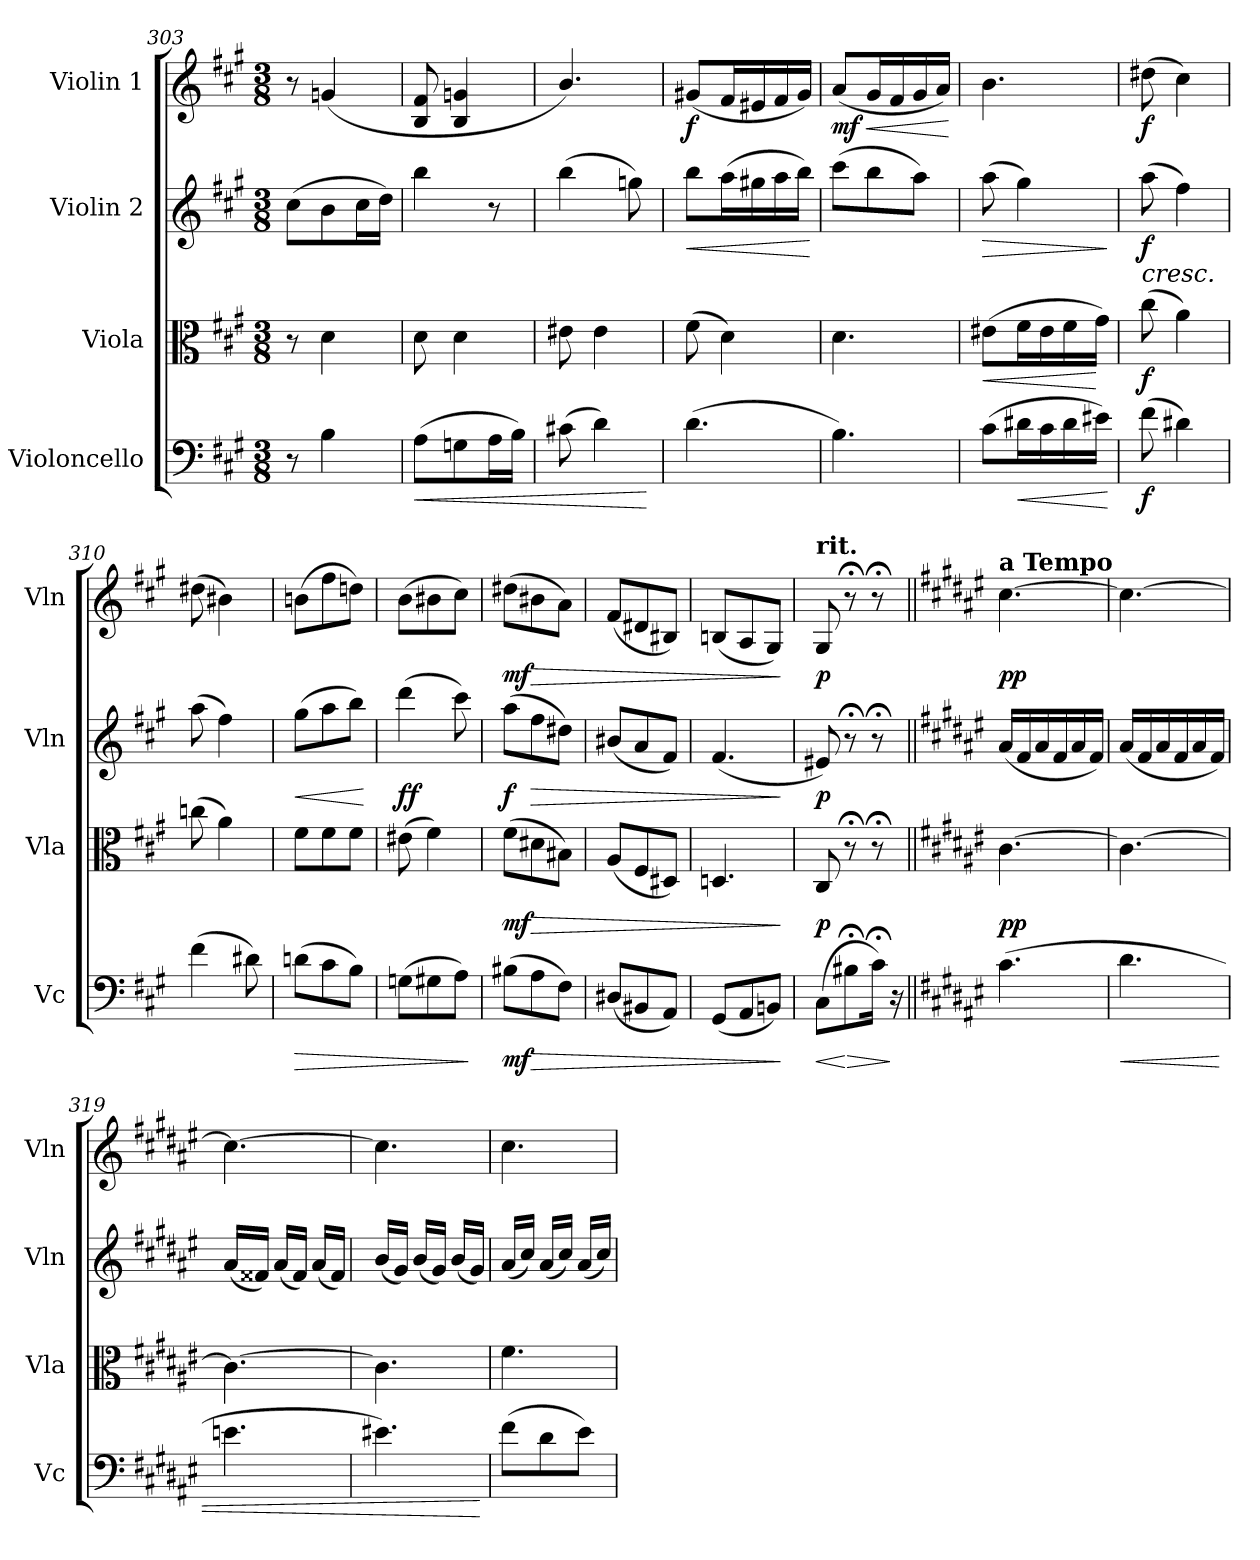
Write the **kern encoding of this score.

**kern	**dynam	**kern	**dynam	**kern	**dynam	**kern	**dynam
*part4	*part4	*part3	*part3	*part2	*part2	*part1	*part1
*staff4	*staff4	*staff3	*staff3	*staff2	*staff2	*staff1	*staff1
*I"Violoncello	*	*I"Viola	*	*I"Violin 2	*	*I"Violin 1	*
*I'Vc	*	*I'Vla	*	*I'Vln	*	*I'Vln	*
!!LO:LB:g=z
*clefF4	*	*clefC3	*	*clefG2	*	*clefG2	*
*k[f#c#g#]	*	*k[f#c#g#]	*	*k[f#c#g#]	*	*k[f#c#g#]	*
*M3/8	*	*M3/8	*	*M3/8	*	*M3/8	*
=303	=303	=303	=303	=303	=303	=303	=303
8r	.	8r	.	(>8cc#\L	.	8r	.
4B\	.	4d\	.	8b\	.	(>4gn/	.
.	.	.	.	16cc#\L	.	.	.
.	.	.	.	16dd\JJ)	.	.	.
=304	=304	=304	=304	=304	=304	=304	=304
!	!LO:HP:b	!	!	!	!	!	!
(>8A\L	<	8d\	.	4bb\	.	8B/ 8f#/	.
8Gn\	.	4d\	.	.	.	4B/ 4gn/	.
16A\L	.	.	.	8r	.	.	.
16B\JJ)	.	.	.	.	.	.	.
=305	=305	=305	=305	=305	=305	=305	=305
!	!	!	!	!	!LO:DY:b	!	!
(>8c#X\	.	8e#X\	.	(>4bb\	other-dynamics	4.b/)	.
4d\)	.	4e#\	.	.	.	.	.
.	.	.	.	8ggn\)	.	.	.
.	[	.	.	.	.	.	.
=306	=306	=306	=306	=306	=306	=306	=306
!	!	!	!	!	!LO:HP:b	!	!LO:DY:b
(>4.d\	.	(>8f#\	.	8bb\L	<	(<8g#X/L	f
.	.	4d\)	.	(>16aa\L	.	16f#/L	.
.	.	.	.	16gg#X\	.	16e#X/	.
.	.	.	.	16aa\	.	16f#/	.
.	.	.	.	16bb\JJ)	.	16g#/JJ)	.
.	.	.	.	.	[	.	.
=307	=307	=307	=307	=307	=307	=307	=307
!	!	!	!	!	!	!	!LO:HP:b
!	!	!	!	!	!	!	!LO:DY:n=1:b
4.B\)	.	4.d\	.	(>8ccc#\L	.	(<8a/L	< mf
.	.	.	.	8bb\	.	16g#/L	.
.	.	.	.	.	.	16f#/	.
.	.	.	.	8aa\J)	.	16g#/	.
.	.	.	.	.	.	16a/JJ)	.
.	.	.	.	.	.	.	[
=308	=308	=308	=308	=308	=308	=308	=308
!	!	!	!LO:HP:b	!	!LO:HP:b	!	!
(>8c#\L	.	(>8e#X\L	<	(>8aa\	>	4.b\	.
!	!LO:HP:b	!	!	!	!	!	!
16d#X\L	<	16f#\L	.	4gg#\)	.	.	.
16c#\	.	16e#\	.	.	.	.	.
16d#\	.	16f#\	.	.	.	.	.
16e#X\JJ)	.	16g#\JJ)	[	.	.	.	.
.	[	.	.	.	]	.	.
=309	=309	=309	=309	=309	=309	=309	=309
!	!	!	!	!LO:TX:b:i:t=cresc.	!	!	!
!	!LO:DY:b	!	!LO:DY:b	!	!LO:DY:b	!	!LO:DY:b
(>8f#\	f	(>8cc#\	f	(>8aa\	f	(>8dd#X\	f
4d#X\)	.	4a\)	.	4ff#\)	.	4cc#\)	.
=310	=310	=310	=310	=310	=310	=310	=310
(>4f#\	.	(>8ccn\	.	(>8aa\	.	(>8dd#X\	.
.	.	4a\)	.	4ff#\)	.	4b#X\)	.
8d#X\)	.	.	.	.	.	.	.
=311	=311	=311	=311	=311	=311	=311	=311
!	!LO:HP:b	!	!	!	!LO:HP:b	!	!
(>8dn\L	>	8f#\L	.	(>8gg#\L	<	(>8bn\L	.
8c#\	.	8f#\	.	8aa\	.	8ff#\	.
8B\J)	.	8f#\J	.	8bb\J)	.	8ddn\J)	.
.	.	.	.	.	[	.	.
=312	=312	=312	=312	=312	=312	=312	=312
!	!	!	!	!	!LO:DY:b	!	!
(>8Gn\L	.	(>8e#X\	.	(>4ddd\	ff	(>8b\L	.
8G#X\	.	4f#\)	.	.	.	8b#X\	.
8A\J)	.	.	.	8ccc#\)	.	8cc#\J)	.
.	]	.	.	.	.	.	.
!!LO:LB:g=z
=313	=313	=313	=313	=313	=313	=313	=313
!	!LO:DY:b	!	!LO:DY:b	!	!LO:DY:b	!	!LO:DY:b
(>8B#X\L	mf	(>8f#\L	mf	(>8aa\L	f	(>8dd#X\L	mf
!	!LO:HP:b	!	!LO:HP:b	!	!LO:HP:b	!	!LO:HP:b
8A\	>	8d#X\	>	8ff#\	>	8b#X\	>
8F#\J)	.	8B#X\J)	.	8dd#X\J)	.	8a\J)	.
=314	=314	=314	=314	=314	=314	=314	=314
(<8D#X/L	.	(<8A/L	.	(<8b#X/L	.	(<8f#/L	.
8BB#X/	.	8F#/	.	8a/	.	8d#X/	.
8AA/J)	.	8D#X/J)	.	8f#/J)	.	8B#X/J)	.
=315	=315	=315	=315	=315	=315	=315	=315
(<8GG#/L	.	4.Dn/	.	(<4.f#/	.	(<8Bn/L	.
8AA/	.	.	.	.	.	8A/	.
8BBn/J)	.	.	.	.	.	8G#/J)	.
.	]	.	]	.	]	.	]
=316	=316	=316	=316	=316	=316	=316	=316
!	!	!	!	!	!	!LO:TX:a:B:t=rit.	!
!	!LO:HP:b	!	!LO:DY:b	!	!LO:DY:b	!	!LO:DY:b
(>8C#\L	<	8C#/	p	8e#X/)	p	8G#/	p
!	!LO:HP:n=1:b	!	!	!	!	!	!
8B#X;<\	[ >	8r;<	.	8r;<	.	8r;<	.
16c#;<\Jk)	.	8r;<	.	8r;<	.	8r;<	.
16r	]	.	.	.	.	.	.
=317||	=317||	=317||	=317||	=317||	=317||	=317||	=317||
*k[f#c#g#d#a#e#]	*	*k[f#c#g#d#a#e#]	*	*k[f#c#g#d#a#e#]	*	*k[f#c#g#d#a#e#]	*
*	*	*	*	*	*	*MM35	*
!	!	!	!	!	!	!LO:TX:a:B:t=a Tempo	!
!	!LO:DY:b	!	!LO:DY:b	!	!LO:DY:b	!	!LO:DY:b
(>4.c#\	other-dynamics	[4.c#\	pp	(<16a#/LL	other-dynamics	[4.cc#\	pp
.	.	.	.	16f#/	.	.	.
.	.	.	.	16a#/	.	.	.
.	.	.	.	16f#/	.	.	.
.	.	.	.	16a#/	.	.	.
.	.	.	.	16f#/JJ)	.	.	.
=318	=318	=318	=318	=318	=318	=318	=318
!	!LO:HP:b	!	!	!	!	!	!
4.d#\	<	4.c#\_	.	(<16a#/LL	.	4.cc#\_	.
.	.	.	.	16f#/	.	.	.
.	.	.	.	16a#/	.	.	.
.	.	.	.	16f#/	.	.	.
.	.	.	.	16a#/	.	.	.
.	.	.	.	16f#/JJ)	.	.	.
=319	=319	=319	=319	=319	=319	=319	=319
4.en\	.	4.c#\_	.	(<16a#/LL	.	4.cc#\_	.
.	.	.	.	16f##X/JJ)	.	.	.
.	.	.	.	(<16a#/LL	.	.	.
.	.	.	.	16f##/JJ)	.	.	.
.	.	.	.	(<16a#/LL	.	.	.
.	.	.	.	16f##/JJ)	.	.	.
=320	=320	=320	=320	=320	=320	=320	=320
4.e#X\)	.	4.c#\]	.	(<16b/LL	.	4.cc#\]	.
.	.	.	.	16g#/JJ)	.	.	.
.	.	.	.	(<16b/LL	.	.	.
.	.	.	.	16g#/JJ)	.	.	.
.	.	.	.	(<16b/LL	.	.	.
.	.	.	.	16g#/JJ)	.	.	.
.	[	.	.	.	.	.	.
=321	=321	=321	=321	=321	=321	=321	=321
(>8f#\L	.	4.f#\	.	(>16a#/LL	.	4.cc#\	.
.	.	.	.	16cc#/JJ)	.	.	.
8d#\	.	.	.	(>16a#/LL	.	.	.
.	.	.	.	16cc#/JJ)	.	.	.
8e#\J)	.	.	.	(>16a#/LL	.	.	.
.	.	.	.	16cc#/JJ)	.	.	.
=	=	=	=	=	=	=	=
*-	*-	*-	*-	*-	*-	*-	*-
